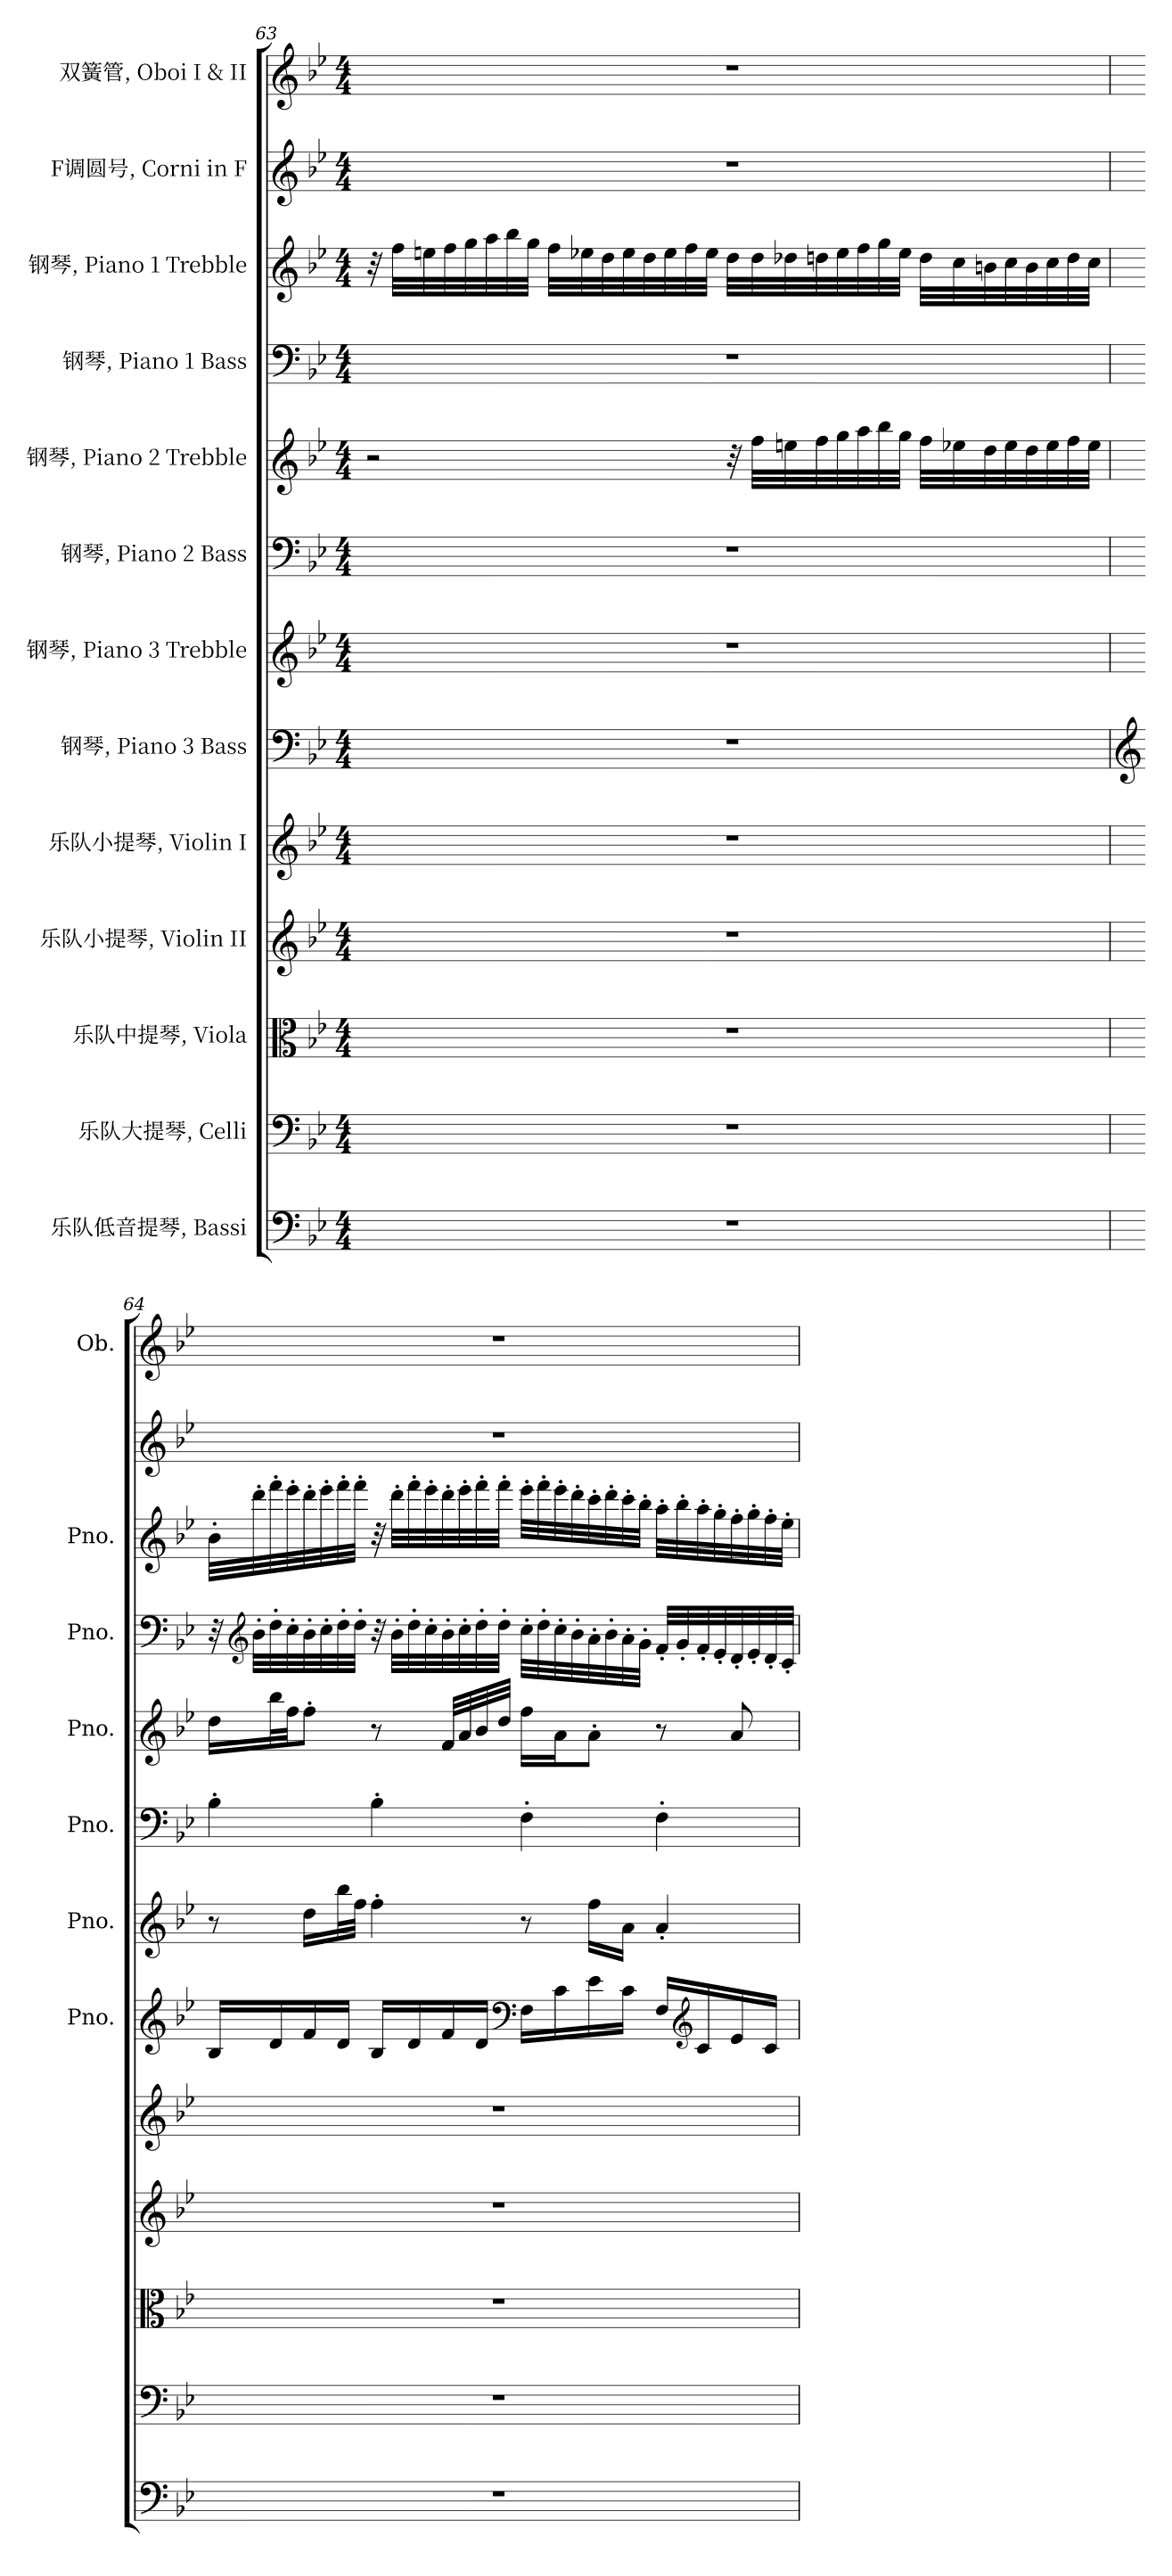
**kern	**kern	**kern	**kern	**kern	**kern	**kern	**kern	**kern	**kern	**kern	**kern	**kern
*part13	*part12	*part11	*part10	*part9	*part8	*part7	*part6	*part5	*part4	*part3	*part2	*part1
*staff13	*staff12	*staff11	*staff10	*staff9	*staff8	*staff7	*staff6	*staff5	*staff4	*staff3	*staff2	*staff1
*I"乐队低音提琴, Bassi	*I"乐队大提琴, Celli	*I"乐队中提琴, Viola	*I"乐队小提琴, Violin II	*I"乐队小提琴, Violin I	*I"钢琴, Piano 3 Bass	*I"钢琴, Piano 3 Trebble	*I"钢琴, Piano 2 Bass	*I"钢琴, Piano 2 Trebble	*I"钢琴, Piano 1 Bass	*I"钢琴, Piano 1 Trebble	*I"F调圆号, Corni in F	*I"双簧管, Oboi I &amp; II
*	*	*	*	*	*I'Pno.	*I'Pno.	*I'Pno.	*I'Pno.	*I'Pno.	*I'Pno.	*	*I'Ob.
!!LO:PB:g=z
*clefF4	*clefF4	*clefC3	*clefG2	*clefG2	*clefF4	*clefG2	*clefF4	*clefG2	*clefF4	*clefG2	*clefG2	*clefG2
*ITrd7c12	*	*	*	*	*	*	*	*	*	*	*ITrd4c7	*
*k[b-e-]	*k[b-e-]	*k[b-e-]	*k[b-e-]	*k[b-e-]	*k[b-e-]	*k[b-e-]	*k[b-e-]	*k[b-e-]	*k[b-e-]	*k[b-e-]	*k[b-e-a-]	*k[b-e-]
*M4/4	*M4/4	*M4/4	*M4/4	*M4/4	*M4/4	*M4/4	*M4/4	*M4/4	*M4/4	*M4/4	*M4/4	*M4/4
=63	=63	=63	=63	=63	=63	=63	=63	=63	=63	=63	=63	=63
1r	1r	1r	1r	1r	1r	1r	1r	2r	1r	32r	1r	1r
.	.	.	.	.	.	.	.	.	.	32ff\LLL	.	.
.	.	.	.	.	.	.	.	.	.	32een\	.	.
.	.	.	.	.	.	.	.	.	.	32ff\	.	.
.	.	.	.	.	.	.	.	.	.	32gg\	.	.
.	.	.	.	.	.	.	.	.	.	32aa\	.	.
.	.	.	.	.	.	.	.	.	.	32bb-\	.	.
.	.	.	.	.	.	.	.	.	.	32gg\JJJ	.	.
.	.	.	.	.	.	.	.	.	.	32ff\LLL	.	.
.	.	.	.	.	.	.	.	.	.	32ee-X\	.	.
.	.	.	.	.	.	.	.	.	.	32dd\	.	.
.	.	.	.	.	.	.	.	.	.	32ee-\	.	.
.	.	.	.	.	.	.	.	.	.	32dd\	.	.
.	.	.	.	.	.	.	.	.	.	32ee-\	.	.
.	.	.	.	.	.	.	.	.	.	32ff\	.	.
.	.	.	.	.	.	.	.	.	.	32ee-\JJJ	.	.
.	.	.	.	.	.	.	.	32r	.	32dd\LLL	.	.
.	.	.	.	.	.	.	.	32ff\LLL	.	32dd\	.	.
.	.	.	.	.	.	.	.	32een\	.	32dd-X\	.	.
.	.	.	.	.	.	.	.	32ff\	.	32ddn\	.	.
.	.	.	.	.	.	.	.	32gg\	.	32ee-\	.	.
.	.	.	.	.	.	.	.	32aa\	.	32ff\	.	.
.	.	.	.	.	.	.	.	32bb-\	.	32gg\	.	.
.	.	.	.	.	.	.	.	32gg\JJJ	.	32ee-\JJJ	.	.
.	.	.	.	.	.	.	.	32ff\LLL	.	32dd\LLL	.	.
.	.	.	.	.	.	.	.	32ee-X\	.	32cc\	.	.
.	.	.	.	.	.	.	.	32dd\	.	32bn\	.	.
.	.	.	.	.	.	.	.	32ee-\	.	32cc\	.	.
.	.	.	.	.	.	.	.	32dd\	.	32b\	.	.
.	.	.	.	.	.	.	.	32ee-\	.	32cc\	.	.
.	.	.	.	.	.	.	.	32ff\	.	32dd\	.	.
.	.	.	.	.	.	.	.	32ee-\JJJ	.	32cc\JJJ	.	.
!!LO:PB:g=z
=64	=64	=64	=64	=64	=64	=64	=64	=64	=64	=64	=64	=64
*	*	*	*	*	*clefG2	*	*	*	*	*	*	*
1r	1r	1r	1r	1r	16B-/LL	8r	4B-'\	16dd\LL	32r	32b-'\LLL	1r	1r
*	*	*	*	*	*	*	*	*	*clefG2	*	*	*
.	.	.	.	.	.	.	.	.	32b-'\LLL	32ddd'\	.	.
.	.	.	.	.	16d/	.	.	32bb-\L	32dd'\	32fff'\	.	.
.	.	.	.	.	.	.	.	32ff\JJ	32cc'\	32eee-'\	.	.
.	.	.	.	.	16f/	16dd\LL	.	8ff'\J	32b-'\	32ddd'\	.	.
.	.	.	.	.	.	.	.	.	32cc'\	32eee-'\	.	.
.	.	.	.	.	16d/JJ	32bb-\L	.	.	32dd'\	32fff'\	.	.
.	.	.	.	.	.	32ff\JJJ	.	.	32dd'\JJJ	32fff'\JJJ	.	.
.	.	.	.	.	16B-/LL	4ff'\	4B-'\	8r	32r	32r	.	.
.	.	.	.	.	.	.	.	.	32b-'\LLL	32ddd'\LLL	.	.
.	.	.	.	.	16d/	.	.	.	32dd'\	32fff'\	.	.
.	.	.	.	.	.	.	.	.	32cc'\	32eee-'\	.	.
.	.	.	.	.	16f/	.	.	32f/LLL	32b-'\	32ddd'\	.	.
.	.	.	.	.	.	.	.	32a/	32cc'\	32eee-'\	.	.
.	.	.	.	.	16d/JJ	.	.	32b-/	32dd'\	32fff'\	.	.
.	.	.	.	.	.	.	.	32dd/JJJ	32dd'\JJJ	32fff'\JJJ	.	.
*	*	*	*	*	*clefF4	*	*	*	*	*	*	*
.	.	.	.	.	16F\LL	8r	4F'\	16ff\LL	32cc'\LLL	32eee-'\LLL	.	.
.	.	.	.	.	.	.	.	.	32dd'\	32fff'\	.	.
.	.	.	.	.	16c\	.	.	16a\J	32cc'\	32eee-'\	.	.
.	.	.	.	.	.	.	.	.	32b-'\	32ddd'\	.	.
.	.	.	.	.	16e-\	16ff\LL	.	8a'\J	32a'\	32ccc'\	.	.
.	.	.	.	.	.	.	.	.	32b-'\	32ddd'\	.	.
.	.	.	.	.	16c\JJ	16a\JJ	.	.	32a'\	32ccc'\	.	.
.	.	.	.	.	.	.	.	.	32g'\JJJ	32bb-'\JJJ	.	.
.	.	.	.	.	16F/LL	4a'/	4F'\	8r	32f'/LLL	32aa'\LLL	.	.
.	.	.	.	.	.	.	.	.	32g'/	32bb-'\	.	.
*	*	*	*	*	*clefG2	*	*	*	*	*	*	*
.	.	.	.	.	16c/	.	.	.	32f'/	32aa'\	.	.
.	.	.	.	.	.	.	.	.	32e-'/	32gg'\	.	.
.	.	.	.	.	16e-/	.	.	8a/	32d'/	32ff'\	.	.
.	.	.	.	.	.	.	.	.	32e-'/	32gg'\	.	.
.	.	.	.	.	16c/JJ	.	.	.	32d'/	32ff'\	.	.
.	.	.	.	.	.	.	.	.	32c'/JJJ	32ee-'\JJJ	.	.
=	=	=	=	=	=	=	=	=	=	=	=	=
*-	*-	*-	*-	*-	*-	*-	*-	*-	*-	*-	*-	*-
